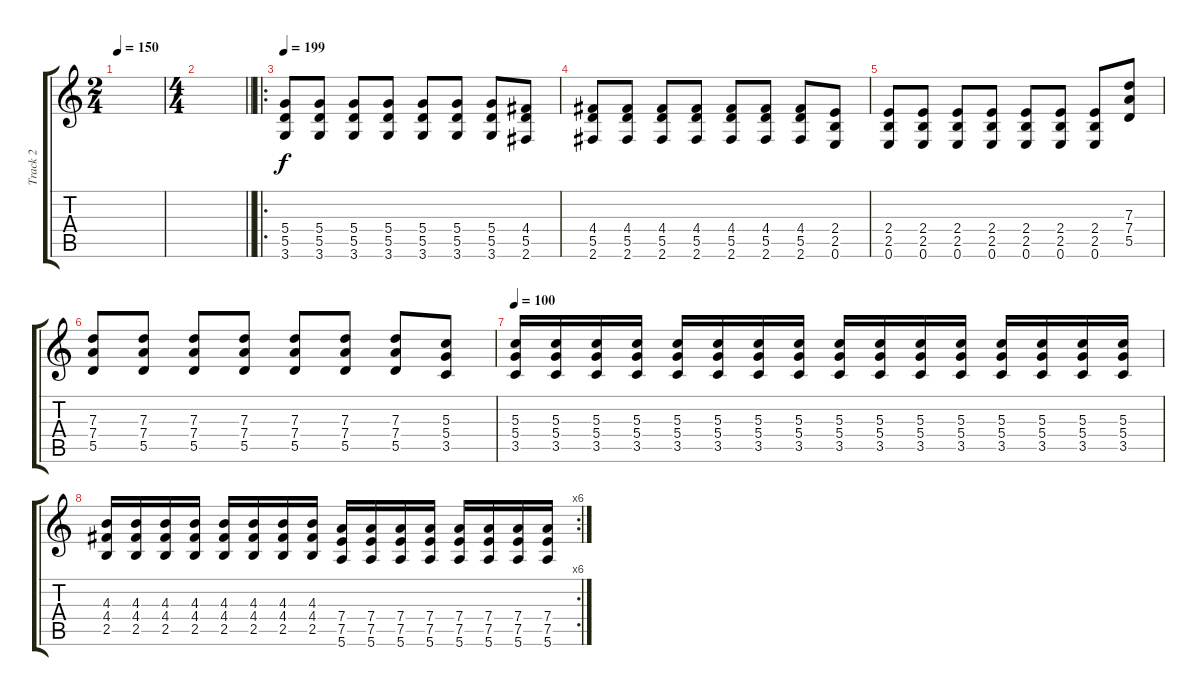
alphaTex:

\track ("Track 2" "Track 2") {instrument distortionguitar}
\staff {score tabs}
\tuning (E4 B3 G3 D3 A2 E2) {hide}
\ts (2 4)
\tempo 150
\clef g2
\ks c
|
\ts (4 4)
\barLineRight lightlight
|
\ro
\tempo 199
(5.4 5.5 3.6).8{volume 13} (5.4 5.5 3.6).8 (5.4 5.5 3.6).8 (5.4 5.5 3.6).8 (5.4 5.5 3.6).8 (5.4 5.5 3.6).8 (5.4 5.5 3.6).8 (4.4 5.5 2.6).8 |
(4.4 5.5 2.6).8 (4.4 5.5 2.6).8 (4.4 5.5 2.6).8 (4.4 5.5 2.6).8 (4.4 5.5 2.6).8 (4.4 5.5 2.6).8 (4.4 5.5 2.6).8 (2.4 2.5 0.6).8 |
(2.4 2.5 0.6).8 (2.4 2.5 0.6).8 (2.4 2.5 0.6).8 (2.4 2.5 0.6).8 (2.4 2.5 0.6).8 (2.4 2.5 0.6).8 (2.4 2.5 0.6).8 (7.3 7.4 5.5).8 |
(7.3 7.4 5.5).8 (7.3 7.4 5.5).8 (7.3 7.4 5.5).8 (7.3 7.4 5.5).8 (7.3 7.4 5.5).8 (7.3 7.4 5.5).8 (7.3 7.4 5.5).8 (5.3 5.4 3.5).8 |
\tempo 100
(5.3 5.4 3.5).16 (5.3 5.4 3.5).16 (5.3 5.4 3.5).16 (5.3 5.4 3.5).16 (5.3 5.4 3.5).16 (5.3 5.4 3.5).16 (5.3 5.4 3.5).16 (5.3 5.4 3.5).16 (5.3 5.4 3.5).16 (5.3 5.4 3.5).16 (5.3 5.4 3.5).16 (5.3 5.4 3.5).16 (5.3 5.4 3.5).16 (5.3 5.4 3.5).16 (5.3 5.4 3.5).16 (5.3 5.4 3.5).16 |
\rc 6
(4.3 4.4 2.5).16 (4.3 4.4 2.5).16 (4.3 4.4 2.5).16 (4.3 4.4 2.5).16 (4.3 4.4 2.5).16 (4.3 4.4 2.5).16 (4.3 4.4 2.5).16 (4.3 4.4 2.5).16 (7.4 7.5 5.6).16 (7.4 7.5 5.6).16 (7.4 7.5 5.6).16 (7.4 7.5 5.6).16 (7.4 7.5 5.6).16 (7.4 7.5 5.6).16 (7.4 7.5 5.6).16 (7.4 7.5 5.6).16
